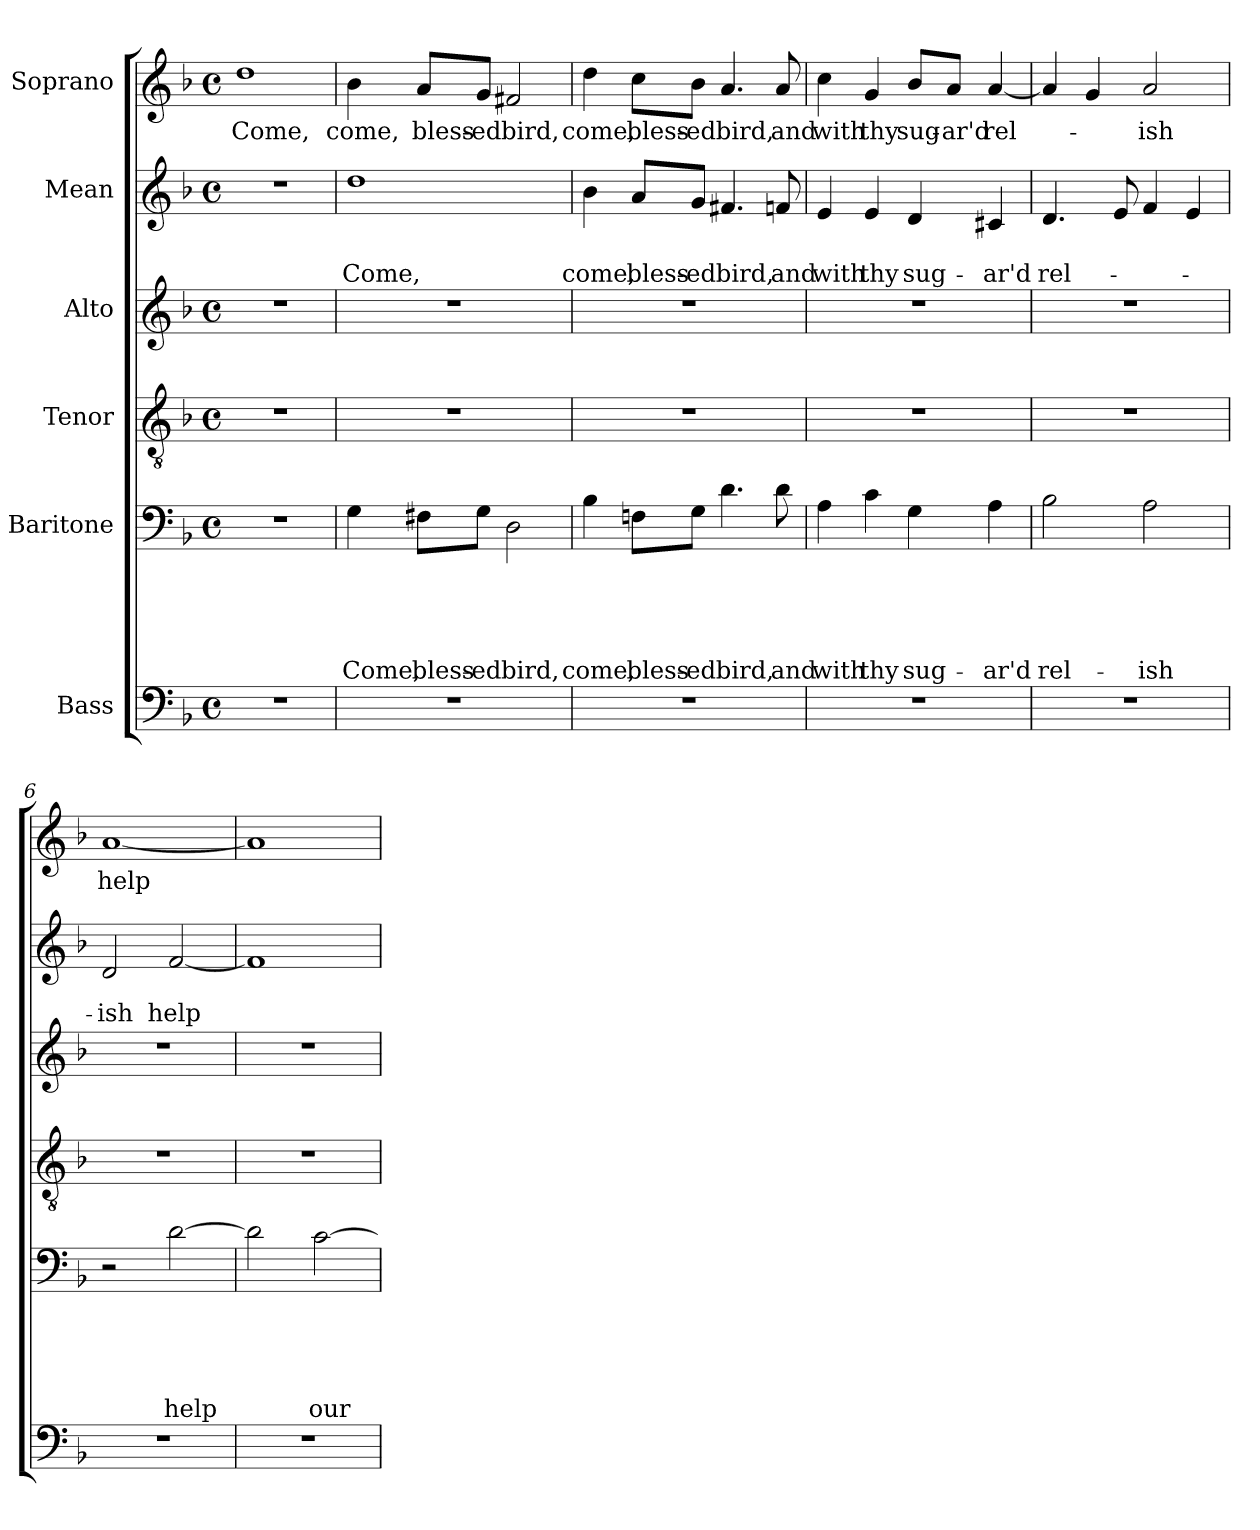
**kern	**kern	**text	**text	**text	**text	**text	**kern	**kern	**kern	**text	**text	**kern	**text
*part6	*part5	*part5	*part5	*part5	*part5	*part5	*part4	*part3	*part2	*part2	*part2	*part1	*part1
*staff6	*staff5	*staff5	*staff5	*staff5	*staff5	*staff5	*staff4	*staff3	*staff2	*staff2	*staff2	*staff1	*staff1
*I"Bass	*I"Baritone	*	*	*	*	*	*I"Tenor	*I"Alto	*I"Mean	*	*	*I"Soprano	*
*clefF4	*clefF4	*	*	*	*	*	*clefGv2	*clefG2	*clefG2	*	*	*clefG2	*
*k[b-]	*k[b-]	*	*	*	*	*	*k[b-]	*k[b-]	*k[b-]	*	*	*k[b-]	*
*F:	*F:	*	*	*	*	*	*F:	*F:	*F:	*	*	*F:	*
*M4/4	*M4/4	*	*	*	*	*	*M4/4	*M4/4	*M4/4	*	*	*M4/4	*
*met(c)	*met(c)	*	*	*	*	*	*met(c)	*met(c)	*met(c)	*	*	*met(c)	*
=1	=1	=1	=1	=1	=1	=1	=1	=1	=1	=1	=1	=1	=1
!	!	!	!	!	!	!	!	!	!	!	!	!	!LO:LY:b
1r	1r	.	.	.	.	.	1r	1r	1r	.	.	1dd	Come,
=2	=2	=2	=2	=2	=2	=2	=2	=2	=2	=2	=2	=2	=2
!	!	!	!	!	!	!LO:LY:b	!	!	!	!	!LO:LY:b	!	!LO:LY:b
1r	4G\	.	.	.	.	Come,	1r	1r	1dd	.	Come,	4b-\	come,
!	!	!	!	!	!	!LO:LY:b	!	!	!	!	!	!	!LO:LY:b
.	8F#X\L	.	.	.	.	bless-	.	.	.	.	.	8a/L	bless-
!	!	!	!	!	!	!LO:LY:b:rj	!	!	!	!	!	!	!LO:LY:b:rj
.	8G\J	.	.	.	.	-ed	.	.	.	.	.	8g/J	-ed
!	!	!	!	!	!	!LO:LY:b	!	!	!	!	!	!	!LO:LY:b
.	2D\	.	.	.	.	bird,	.	.	.	.	.	2f#X/	bird,
=3	=3	=3	=3	=3	=3	=3	=3	=3	=3	=3	=3	=3	=3
!	!	!	!	!	!	!LO:LY:b	!	!	!	!	!LO:LY:b	!	!LO:LY:b
1r	4B-\	.	.	.	.	come,	1r	1r	4b-\	.	come,	4dd\	come,
!	!	!	!	!	!	!LO:LY:b	!	!	!	!	!LO:LY:b	!	!LO:LY:b
.	8Fn\L	.	.	.	.	bless-	.	.	8a/L	.	bless-	8cc\L	bless-
!	!	!	!	!	!	!LO:LY:b:rj	!	!	!	!	!LO:LY:b:rj	!	!LO:LY:b:rj
.	8G\J	.	.	.	.	-ed	.	.	8g/J	.	-ed	8b-\J	-ed
!	!	!	!	!	!	!LO:LY:b	!	!	!	!	!LO:LY:b	!	!LO:LY:b
.	4.d\	.	.	.	.	bird,	.	.	4.f#X/	.	bird,	4.a/	bird,
!	!	!	!	!	!	!LO:LY:b	!	!	!	!	!LO:LY:b	!	!LO:LY:b
.	8d\	.	.	.	.	and	.	.	8fn/	.	and	8a/	and
=4	=4	=4	=4	=4	=4	=4	=4	=4	=4	=4	=4	=4	=4
!	!	!	!	!	!	!LO:LY:b	!	!	!	!	!LO:LY:b	!	!LO:LY:b
1r	4A\	.	.	.	.	with	1r	1r	4e/	.	with	4cc\	with
!	!	!	!	!	!	!LO:LY:b	!	!	!	!	!LO:LY:b	!	!LO:LY:b
.	4c\	.	.	.	.	thy	.	.	4e/	.	thy	4g/	thy
!	!	!	!	!	!	!LO:LY:b	!	!	!	!	!LO:LY:b	!	!LO:LY:b
.	4G\	.	.	.	.	sug-	.	.	4d/	.	sug-	8b-/L	sug-
!	!	!	!	!	!	!	!	!	!	!	!	!	!LO:LY:b:rj
.	.	.	.	.	.	.	.	.	.	.	.	8a/J	-ar'd
!	!	!	!	!	!	!LO:LY:b	!	!	!	!	!LO:LY:b	!	!LO:LY:b
.	4A\	.	.	.	.	-ar'd	.	.	4c#X/	.	-ar'd	[<4a/	rel-
=5	=5	=5	=5	=5	=5	=5	=5	=5	=5	=5	=5	=5	=5
!	!	!	!	!	!	!LO:LY:b	!	!	!	!	!LO:LY:b	!	!
1r	2B-\	.	.	.	.	rel-	1r	1r	4.d/	.	rel-	4a/]	.
.	.	.	.	.	.	.	.	.	.	.	.	4g/	.
.	.	.	.	.	.	.	.	.	8e/	.	.	.	.
!	!	!	!	!	!	!LO:LY:b	!	!	!	!	!	!	!LO:LY:b
.	2A\	.	.	.	.	-ish	.	.	4f/	.	.	2a/	-ish
.	.	.	.	.	.	.	.	.	4e/	.	.	.	.
!!LO:PB:g=z
=6	=6	=6	=6	=6	=6	=6	=6	=6	=6	=6	=6	=6	=6
!	!	!	!	!	!	!	!	!	!	!	!LO:LY:b	!	!LO:LY:b
1r	2r	.	.	.	.	.	1r	1r	2d/	.	-ish	[<1a	help
!	!	!	!	!	!	!LO:LY:b	!	!	!	!	!LO:LY:b	!	!
.	[>2d\	.	.	.	.	help	.	.	[<2f/	.	help	.	.
=7	=7	=7	=7	=7	=7	=7	=7	=7	=7	=7	=7	=7	=7
1r	2d\]	.	.	.	.	.	1r	1r	1f]	.	.	1a]	.
!	!	!	!	!	!	!LO:LY:b	!	!	!	!	!	!	!
.	[>2c\	.	.	.	.	our	.	.	.	.	.	.	.
=	=	=	=	=	=	=	=	=	=	=	=	=	=
*-	*-	*-	*-	*-	*-	*-	*-	*-	*-	*-	*-	*-	*-
